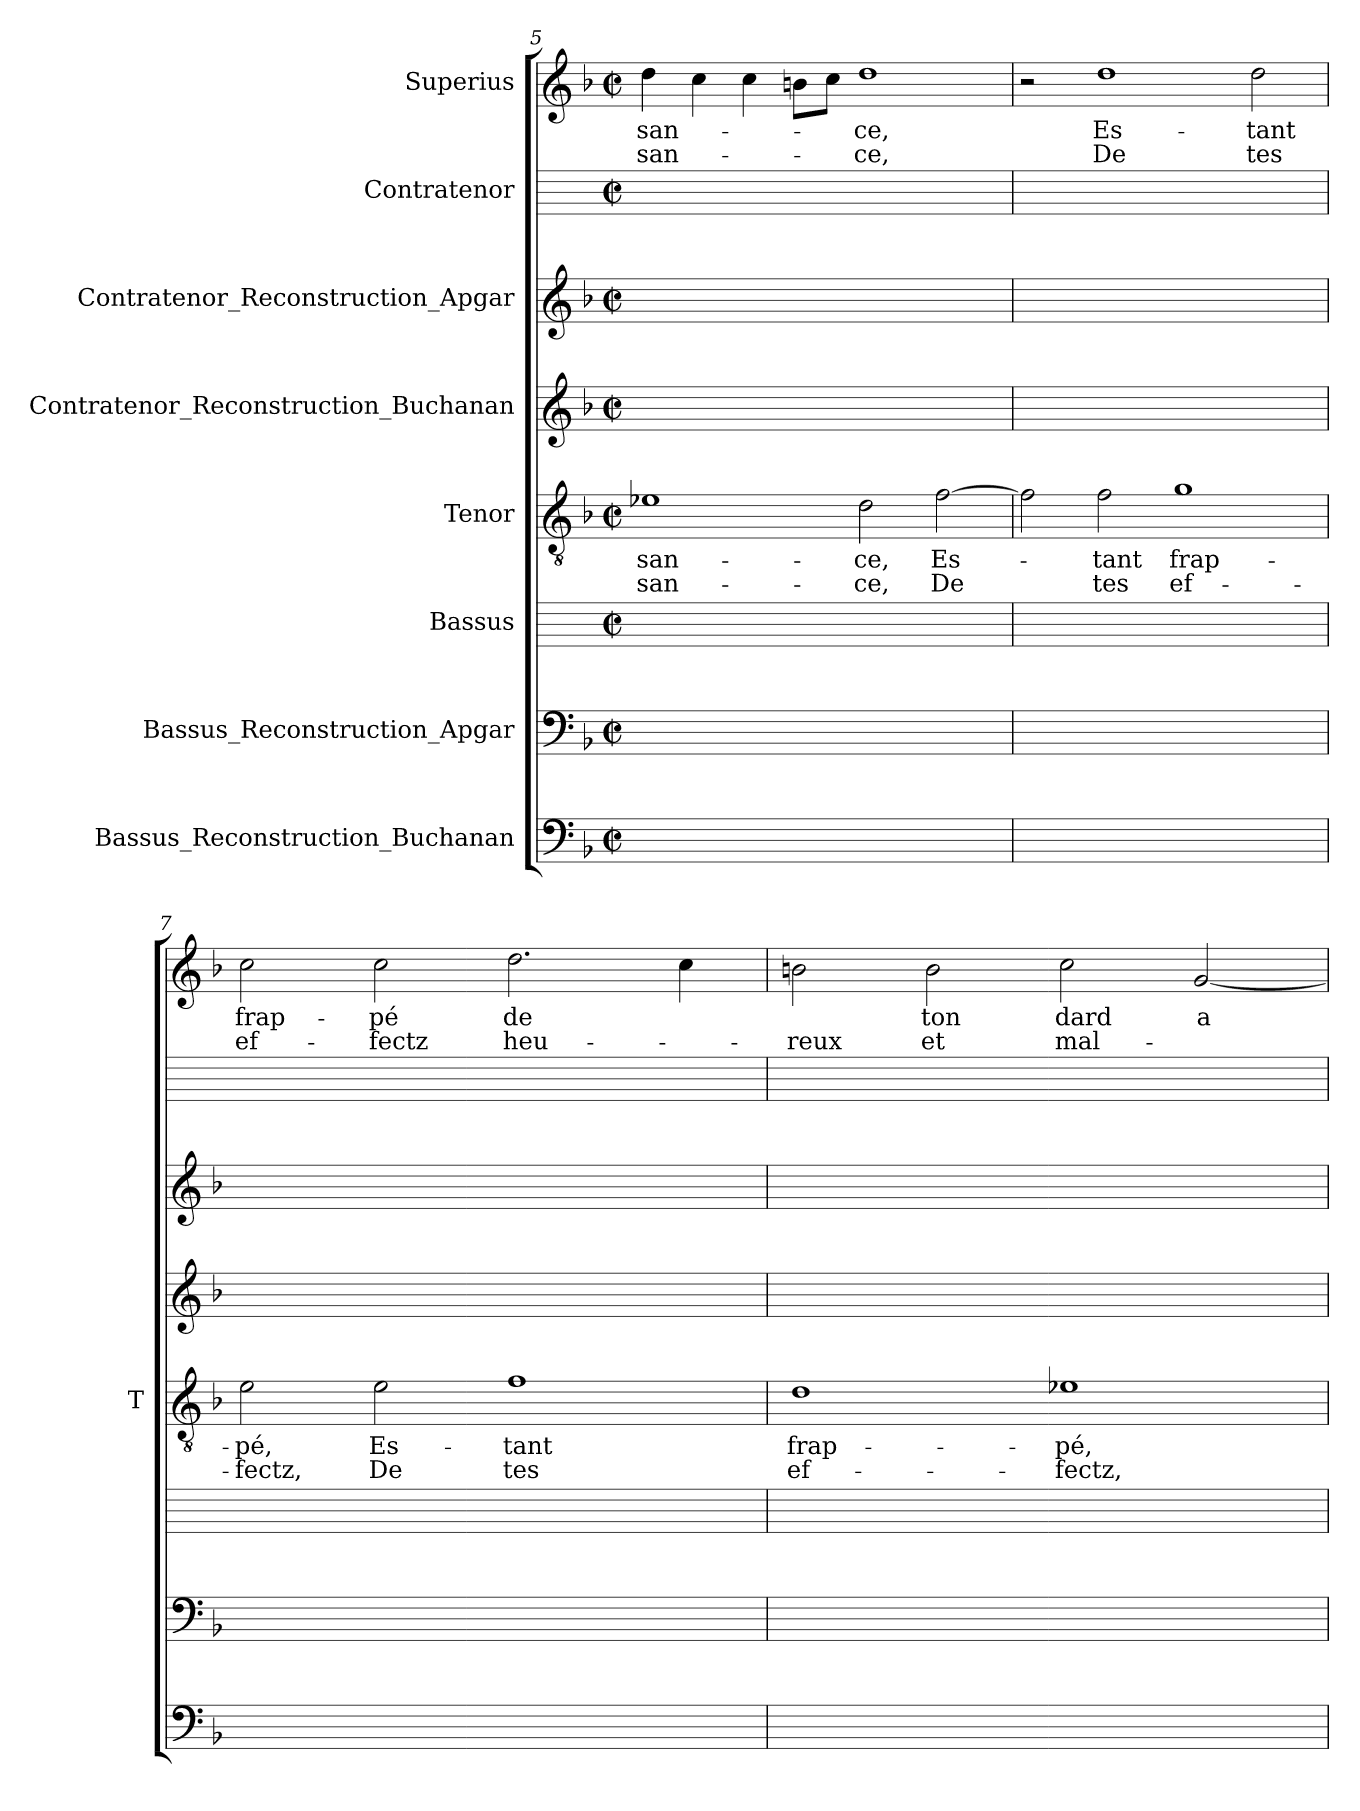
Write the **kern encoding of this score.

**kern	**kern	**kern	**kern	**text	**text	**kern	**kern	**kern	**kern	**text	**text
*part8	*part7	*part6	*part5	*part5	*part5	*part4	*part3	*part2	*part1	*part1	*part1
*staff8	*staff7	*staff6	*staff5	*staff5	*staff5	*staff4	*staff3	*staff2	*staff1	*staff1	*staff1
*I"Bassus_Reconstruction_Buchanan	*I"Bassus_Reconstruction_Apgar	*I"Bassus	*I"Tenor	*	*	*I"Contratenor_Reconstruction_Buchanan	*I"Contratenor_Reconstruction_Apgar	*I"Contratenor	*I"Superius	*	*
*	*	*	*I'T	*	*	*	*	*	*	*	*
*clefF4	*clefF4	*	*clefGv2	*	*	*clefG2	*clefG2	*	*clefG2	*	*
*k[b-]	*k[b-]	*	*k[b-]	*	*	*k[b-]	*k[b-]	*	*k[b-]	*	*
*F:	*F:	*	*F:	*	*	*F:	*F:	*	*F:	*	*
*M2/2	*M2/2	*M2/2	*M2/2	*	*	*M2/2	*M2/2	*M2/2	*M2/2	*	*
*met(c|)	*met(c|)	*met(c|)	*met(c|)	*	*	*met(c|)	*met(c|)	*met(c|)	*met(c|)	*	*
=5	=5	=5	=5	=5	=5	=5	=5	=5	=5	=5	=5
0ryy	0ryy	0ryy	1e-X	san-	san-	0ryy	0ryy	0ryy	4dd	san-	san-
.	.	.	.	.	.	.	.	.	4cc	.	.
.	.	.	.	.	.	.	.	.	4cc	.	.
.	.	.	.	.	.	.	.	.	8bL	.	.
.	.	.	.	.	.	.	.	.	8ccJ	.	.
.	.	.	2d	-ce,	-ce,	.	.	.	1dd	-ce,	-ce,
.	.	.	[2f	Es-	-De	.	.	.	.	.	.
=6	=6	=6	=6	=6	=6	=6	=6	=6	=6	=6	=6
0ryy	0ryy	0ryy	2f]	.	.	0ryy	0ryy	0ryy	2r	.	.
.	.	.	2f	-tant	-tes	.	.	.	1dd	Es-	-De
.	.	.	1g	frap-	ef-	.	.	.	.	.	.
.	.	.	.	.	.	.	.	.	2dd	-tant	-tes
=7	=7	=7	=7	=7	=7	=7	=7	=7	=7	=7	=7
0ryy	0ryy	0ryy	2e	-pé,	-fectz,	0ryy	0ryy	0ryy	2cc	frap-	ef-
.	.	.	2e	Es-	-De	.	.	.	2cc	-pé	-fectz
.	.	.	1f	-tant	-tes	.	.	.	2.dd	-de	heu-
.	.	.	.	.	.	.	.	.	4cc	.	.
=8	=8	=8	=8	=8	=8	=8	=8	=8	=8	=8	=8
0ryy	0ryy	0ryy	1d	frap-	ef-	0ryy	0ryy	0ryy	2b	.	-reux
.	.	.	.	.	.	.	.	.	2b	-ton	-et
.	.	.	1e-X	-pé,	-fectz,	.	.	.	2cc	-dard	mal-
.	.	.	.	.	.	.	.	.	[2g	a-	.
=	=	=	=	=	=	=	=	=	=	=	=
*-	*-	*-	*-	*-	*-	*-	*-	*-	*-	*-	*-
